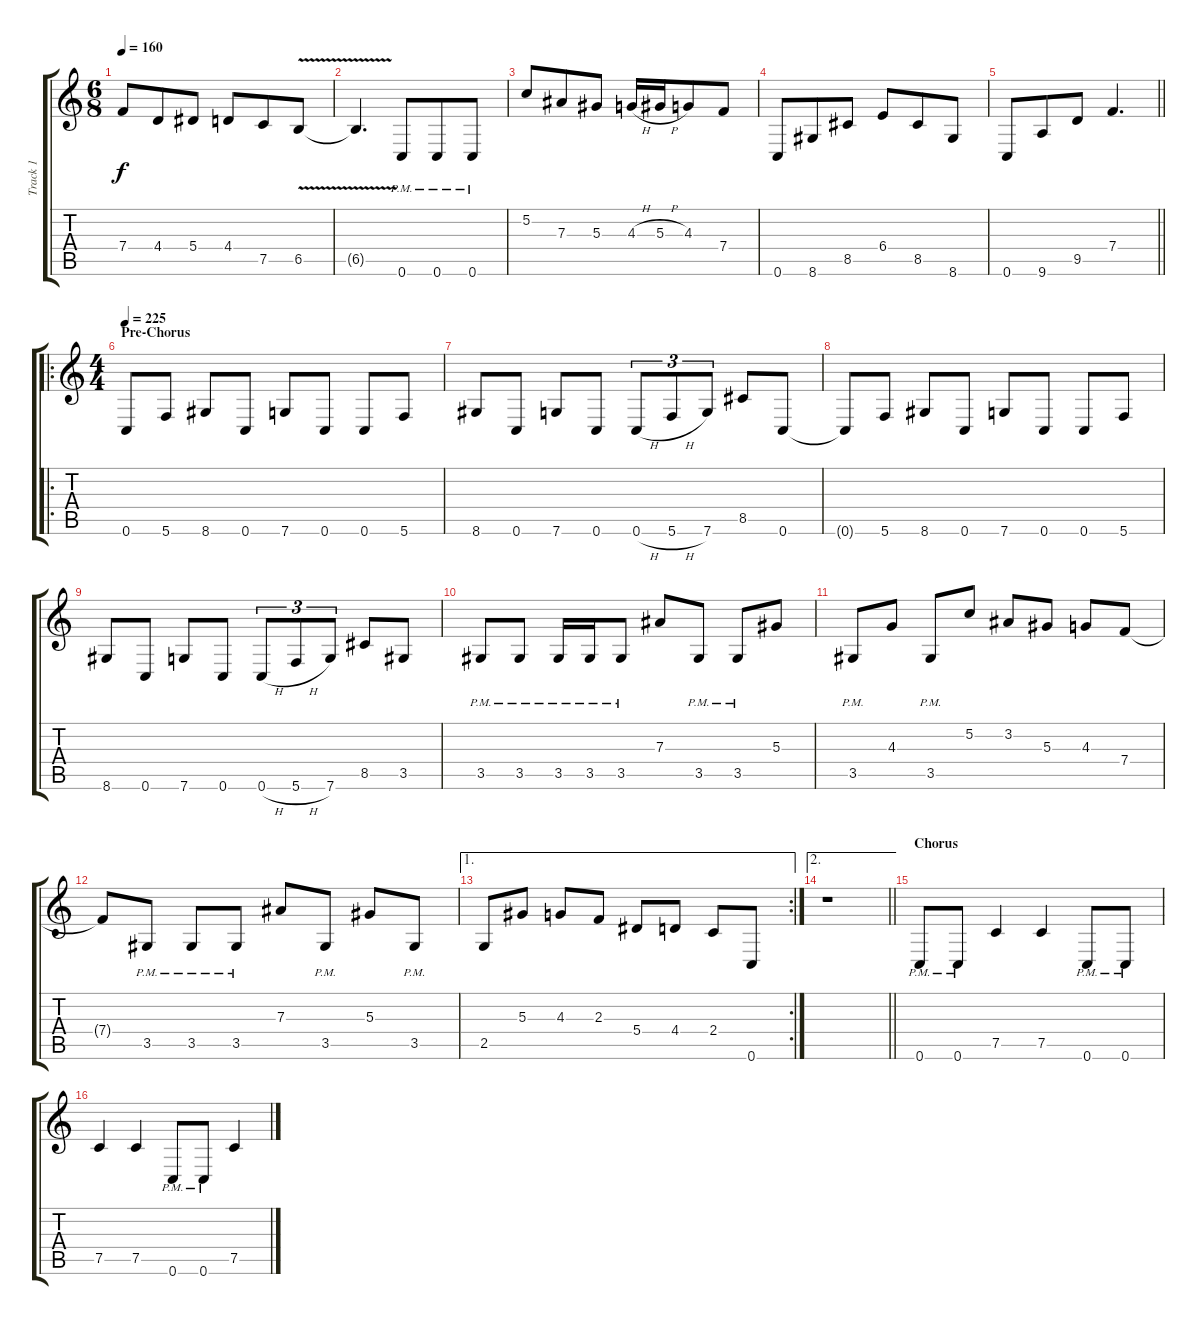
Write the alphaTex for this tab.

\track ("Track 1" "Track 1") {instrument distortionguitar}
\staff {score tabs}
\tuning (C4 G3 Eb3 Bb2 F2 C2) {hide}
\ts (6 8)
\tempo 160
\clef g2
\ks c
7.4.8{dy f} 4.4.8 5.4.8 4.4.8 7.5.8 6.5{v}.8 |
6.5{t}.4{d} 0.6{pm}.8 0.6{pm}.8 0.6{pm}.8 |
5.2.8 7.3.8 5.3.8 4.3{h}.16 5.3{h}.16 4.3.8 7.4.8 |
0.6.8 8.6.8 8.5.8 6.4.8 8.5.8 8.6.8 |
\barLineRight lightlight
0.6.8 9.6.8 9.5.8 7.4.4{d} |
\ro
\ts (4 4)
\section ("" "Pre-Chorus")
\tempo 225
0.6.8 5.6.8 8.6.8 0.6.8 7.6.8 0.6.8 0.6.8 5.6.8 |
8.6.8 0.6.8 7.6.8 0.6.8 0.6{h}.8{tu (3 2)} 5.6{h}.8{tu (3 2)} 7.6.8{tu (3 2)} 8.5.8 0.6.8 |
0.6{t}.8 5.6.8 8.6.8 0.6.8 7.6.8 0.6.8 0.6.8 5.6.8 |
8.6.8 0.6.8 7.6.8 0.6.8 0.6{h}.8{tu (3 2)} 5.6{h}.8{tu (3 2)} 7.6.8{tu (3 2)} 8.5.8 3.5.8 |
3.5{pm}.8 3.5{pm}.8 3.5{pm}.16 3.5{pm}.16 3.5{pm}.8 7.3.8 3.5{pm}.8 3.5{pm}.8 5.3.8 |
3.5{pm}.8 4.3.8 3.5{pm}.8 5.2.8 3.2.8 5.3.8 4.3.8 7.4.8 |
7.4{t}.8 3.5{pm}.8 3.5{pm}.8 3.5{pm}.8 7.3.8 3.5{pm}.8 5.3.8 3.5{pm}.8 |
\ae 1
\rc 2
2.5.8 5.3.8 4.3.8 2.3.8 5.4.8 4.4.8 2.4.8 0.6.8 |
\ae 2
\barLineRight lightlight
r.1 |
\section ("" "Chorus")
0.6{pm}.8 0.6{pm}.8 7.5.4 7.5.4 0.6{pm}.8 0.6{pm}.8 |
7.5.4 7.5.4 0.6{pm}.8 0.6{pm}.8 7.5.4
